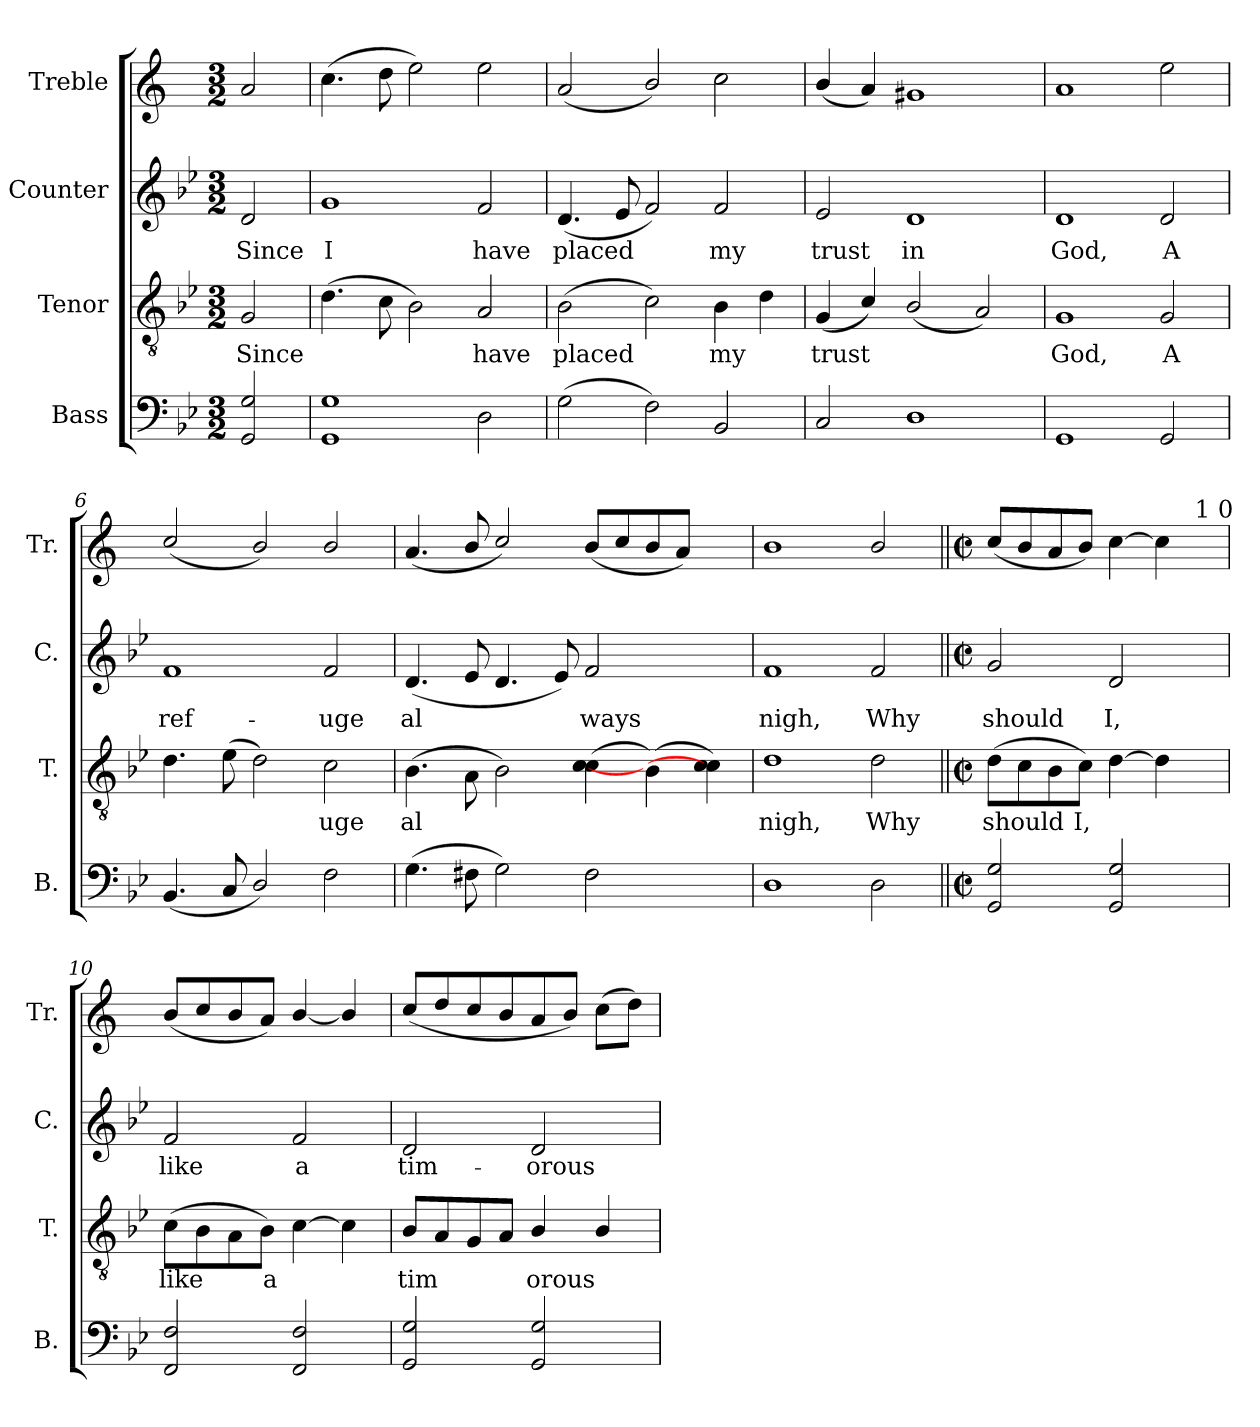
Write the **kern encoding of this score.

**kern	**text	**kern	**text	**kern	**text	**kern
*part4	*part4	*part3	*part3	*part2	*part2	*part1
*staff4	*staff4	*staff3	*staff3	*staff2	*staff2	*staff1
*I"Bass	*	*I"Tenor	*	*I"Counter	*	*I"Treble
*I'B.	*	*I'T.	*	*I'C.	*	*I'Tr.
!!LO:PB:g=z
*stria5	*	*stria5	*	*stria5	*	*stria5
*clefF4	*	*clefGv2	*	*clefG2	*	*clefG2
*	*	*	*	*	*	*ITrd1c2
*k[b-e-]	*	*k[b-e-]	*	*k[b-e-]	*	*k[b-e-]
*B-:	*	*B-:	*	*B-:	*	*B-:
*M3/2	*	*M3/2	*	*M3/2	*	*M3/2
=1	=1	=1	=1	=1	=1	=1
!	!LO:LY:b:cj	!	!LO:LY:a:cj	!	!LO:LY:b:cj	!
2G/ 2GG/	.	2G/	Since	2d/	Since	2g/
=2	=2	=2	=2	=2	=2	=2
!	!LO:LY:b:cj	!	!LO:LY:a:cj	!	!LO:LY:b:cj	!
1G 1GG	.	(>4.d\	.	1g	I	(>4.b-\
!	!	!	!LO:LY:a:cj	!	!	!
.	.	8c\	.	.	.	8cc\
!	!	!	!LO:LY:a:cj	!	!	!
.	.	2B-\)	.	.	.	2dd\)
!	!LO:LY:b:cj	!	!LO:LY:a:cj	!	!LO:LY:b:cj	!
2D\	.	2A/	have	2f/	have	2dd\
=3	=3	=3	=3	=3	=3	=3
!	!LO:LY:b:cj	!	!LO:LY:a:cj	!	!LO:LY:b:cj	!
(>2G\	.	(>2B-\	placed	(<4.d/	placed	(<2g/
!	!	!	!	!	!LO:LY:b:cj	!
.	.	.	.	8e-/	.	.
!	!LO:LY:b:cj	!	!LO:LY:a:cj	!	!LO:LY:b:cj	!
2F\)	.	2c\)	.	2f/)	.	2a/)
!	!LO:LY:b:cj	!	!LO:LY:a:cj	!	!LO:LY:b:cj	!
2BB-/	.	4B-\	my	2f/	my	2b-\
!	!	!	!LO:LY:a:cj	!	!	!
.	.	4d\	.	.	.	.
=4	=4	=4	=4	=4	=4	=4
!	!LO:LY:b:cj	!	!LO:LY:a:cj	!	!LO:LY:b:cj	!
2C/	.	(<4G/	trust	2e-/	trust	(<4a/
!	!	!	!LO:LY:a:cj	!	!	!
.	.	4c/)	.	.	.	4g/)
!	!LO:LY:b:cj	!	!LO:LY:a:cj	!	!LO:LY:b:cj	!
1D	.	(<2B-/	.	1d	in	1f#X
!	!	!	!LO:LY:a:cj	!	!	!
.	.	2A/)	.	.	.	.
=5	=5	=5	=5	=5	=5	=5
!	!LO:LY:b:cj	!	!LO:LY:a:cj	!	!LO:LY:b:cj	!
1GG	.	1G	God,	1d	God,	1g
!	!LO:LY:b:cj	!	!LO:LY:a:cj	!	!LO:LY:b:cj	!
2GG/	.	2G/	A	2d/	A	2dd\
=6	=6	=6	=6	=6	=6	=6
!	!LO:LY:b:cj	!	!LO:LY:a:cj	!	!LO:LY:b:cj	!
(<4.BB-/	.	4.d\	.	1f	ref-	(<2b-/
!	!LO:LY:b:cj	!	!LO:LY:a:cj	!	!	!
8C/	.	(>8e-\	.	.	.	.
!	!LO:LY:b:cj	!	!LO:LY:a:cj	!	!	!
2D/)	.	2d\)	.	.	.	2a/)
!	!LO:LY:b:cj	!	!LO:LY:a:cj	!	!LO:LY:b:cj	!
2F\	.	2c\	uge	2f/	-uge	2a/
=7	=7	=7	=7	=7	=7	=7
!	!LO:LY:b:cj	!	!LO:LY:a:cj	!	!LO:LY:b:cj	!
(>4.G\	.	(>4.B-\	al-	(<4.d/	al-	(<4.g/
!	!LO:LY:b:cj	!	!LO:LY:a:cj	!	!LO:LY:b:cj	!
8F#X\	.	8A\	--	8e-/	--	8a/
!	!LO:LY:b:cj	!	!LO:LY:a:cj	!	!LO:LY:b:cj	!
2G\)	.	2B-\)	--	4.d/	--	2b-/)
!	!	!	!	!	!LO:LY:b:cj	!
.	.	.	.	8e-/)	--	.
!	!LO:LY:b:cj	!	!	!	!LO:LY:b:cj	!
2F#\	.	(<[>4c\ 4c\	.	2f/	-ways	(<8a/L
.	.	.	.	.	.	8b-/
.	.	(<4B-<\)	.	.	.	8a/
.	.	.	.	.	.	8g/J)
!	!	!	!LO:LY:a:cj	!	!	!
4ryy	.	4c\ 4c\])	-	4ryy	.	4ryy
!!LO:LB:g=z
=8	=8	=8	=8	=8	=8	=8
!	!LO:LY:b:cj	!	!LO:LY:a:cj	!	!LO:LY:b:cj	!
1D	.	1d	nigh,	1f	nigh,	1a
!	!LO:LY:b:cj	!	!LO:LY:a:cj	!	!LO:LY:b:cj	!
2D\	.	2d\	Why	2f/	Why	2a/
=9||	=9||	=9||	=9||	=9||	=9||	=9||
*M2/2	*	*M2/2	*	*M2/2	*	*M2/2
*met(c|)	*	*met(c|)	*	*met(c|)	*	*met(c|)
!	!LO:LY:b:cj	!	!LO:LY:a:cj	!	!LO:LY:b:cj	!
*	*	*	*	*	*	*^
2G/ 2GG/	.	(>8d\L	should	2g/	should	(<8b-/L	2...ryy
!	!	!	!LO:LY:a:cj	!	!	!	!
.	.	8c\	.	.	.	8a/	.
!	!	!	!LO:LY:a:cj	!	!	!	!
.	.	8B-\	.	.	.	8g/	.
!	!	!	!LO:LY:a:cj	!	!	!	!
.	.	8c\J)	I,	.	.	8a/J)	.
!	!LO:LY:b:cj	!	!LO:LY:a:cj	!	!LO:LY:b:cj	!	!
2G/ 2GG/	.	[>4d\	.	2d/	I,	[>4b-\	.
!	!	!	!LO:LY:a:cj	!	!	!	!
.	.	4d\]	.	.	.	4b-\]	.
!	!	!	!	!	!	!	!LO:TX:a:t=1 0
.	.	.	.	.	.	.	16ryy
=10	=10	=10	=10	=10	=10	=10	=10
!	!LO:LY:b:cj	!	!LO:LY:a:cj	!	!LO:LY:b:cj	!	!
*	*	*	*	*	*	*v	*v
2F/ 2FF/	.	(>8c\L	like	2f/	like	(<8a/L
!	!	!	!LO:LY:a:cj	!	!	!
.	.	8B-\	.	.	.	8b-/
!	!	!	!LO:LY:a:cj	!	!	!
.	.	8A\	.	.	.	8a/
!	!	!	!LO:LY:a:cj	!	!	!
.	.	8B-\J)	a	.	.	8g/J)
!	!LO:LY:b:cj	!	!LO:LY:a:cj	!	!LO:LY:b:cj	!
2F/ 2FF/	.	[>4c\	.	2f/	a	[<4a/
!	!	!	!LO:LY:a:cj	!	!	!
.	.	4c\]	.	.	.	4a/]
=11	=11	=11	=11	=11	=11	=11
!	!LO:LY:b:cj	!	!LO:LY:a:cj	!	!LO:LY:b:cj	!
2G/ 2GG/	.	8B-/L	tim-	2d/	tim-	(<8b-/L
!	!	!	!LO:LY:a:cj	!	!	!
.	.	8A/	--	.	.	8cc/
!	!	!	!LO:LY:a:cj	!	!	!
.	.	8G/	--	.	.	8b-/
!	!	!	!LO:LY:a:cj	!	!	!
.	.	8A/J	--	.	.	8a/
!	!LO:LY:b:cj	!	!LO:LY:a:cj	!	!LO:LY:b:cj	!
2G/ 2GG/	.	4B-/	-orous	2d/	-orous	8g/
.	.	.	.	.	.	8a/J)
!	!	!	!LO:LY:a:cj	!	!	!
.	.	4B-/	.	.	.	(>8b-\L
.	.	.	.	.	.	8cc\J)
=	=	=	=	=	=	=
*-	*-	*-	*-	*-	*-	*-
